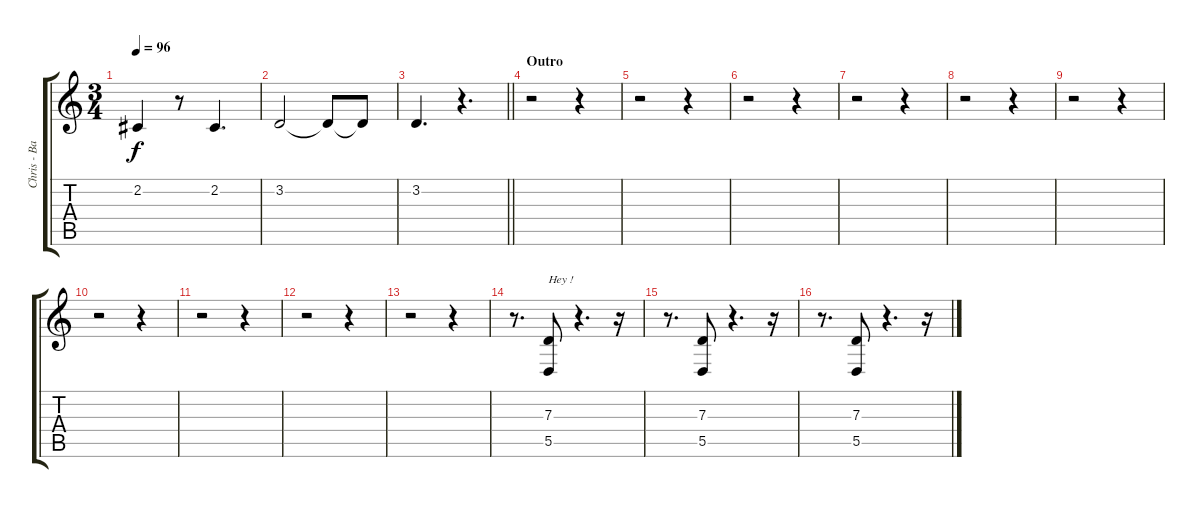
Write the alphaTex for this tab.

\track ("Chris - Back vocals" "Chris - Ba") {instrument choiraahs}
\staff {score tabs}
\tuning (E4 B3 G3 D3 A2 E2) {hide}
\ts (3 4)
\tempo 96
\clef g2
\ks c
2.2.4{dy f} r.8 2.2.4{d} |
3.2.2 3.2{t}.8 3.2{t}.8 |
\barLineRight lightlight
3.2.4{d} r.4{d} |
\section ("" "Outro")
r.2 r.4 |
r.2 r.4 |
r.2 r.4 |
r.2 r.4 |
r.2 r.4 |
r.2 r.4 |
r.2 r.4 |
r.2 r.4 |
r.2 r.4 |
r.2 r.4 |
r.8{d} (7.3 5.5).8{txt "Hey !"} r.4{d} r.16 |
r.8{d} (7.3 5.5).8 r.4{d} r.16 |
r.8{d} (7.3 5.5).8 r.4{d} r.16
